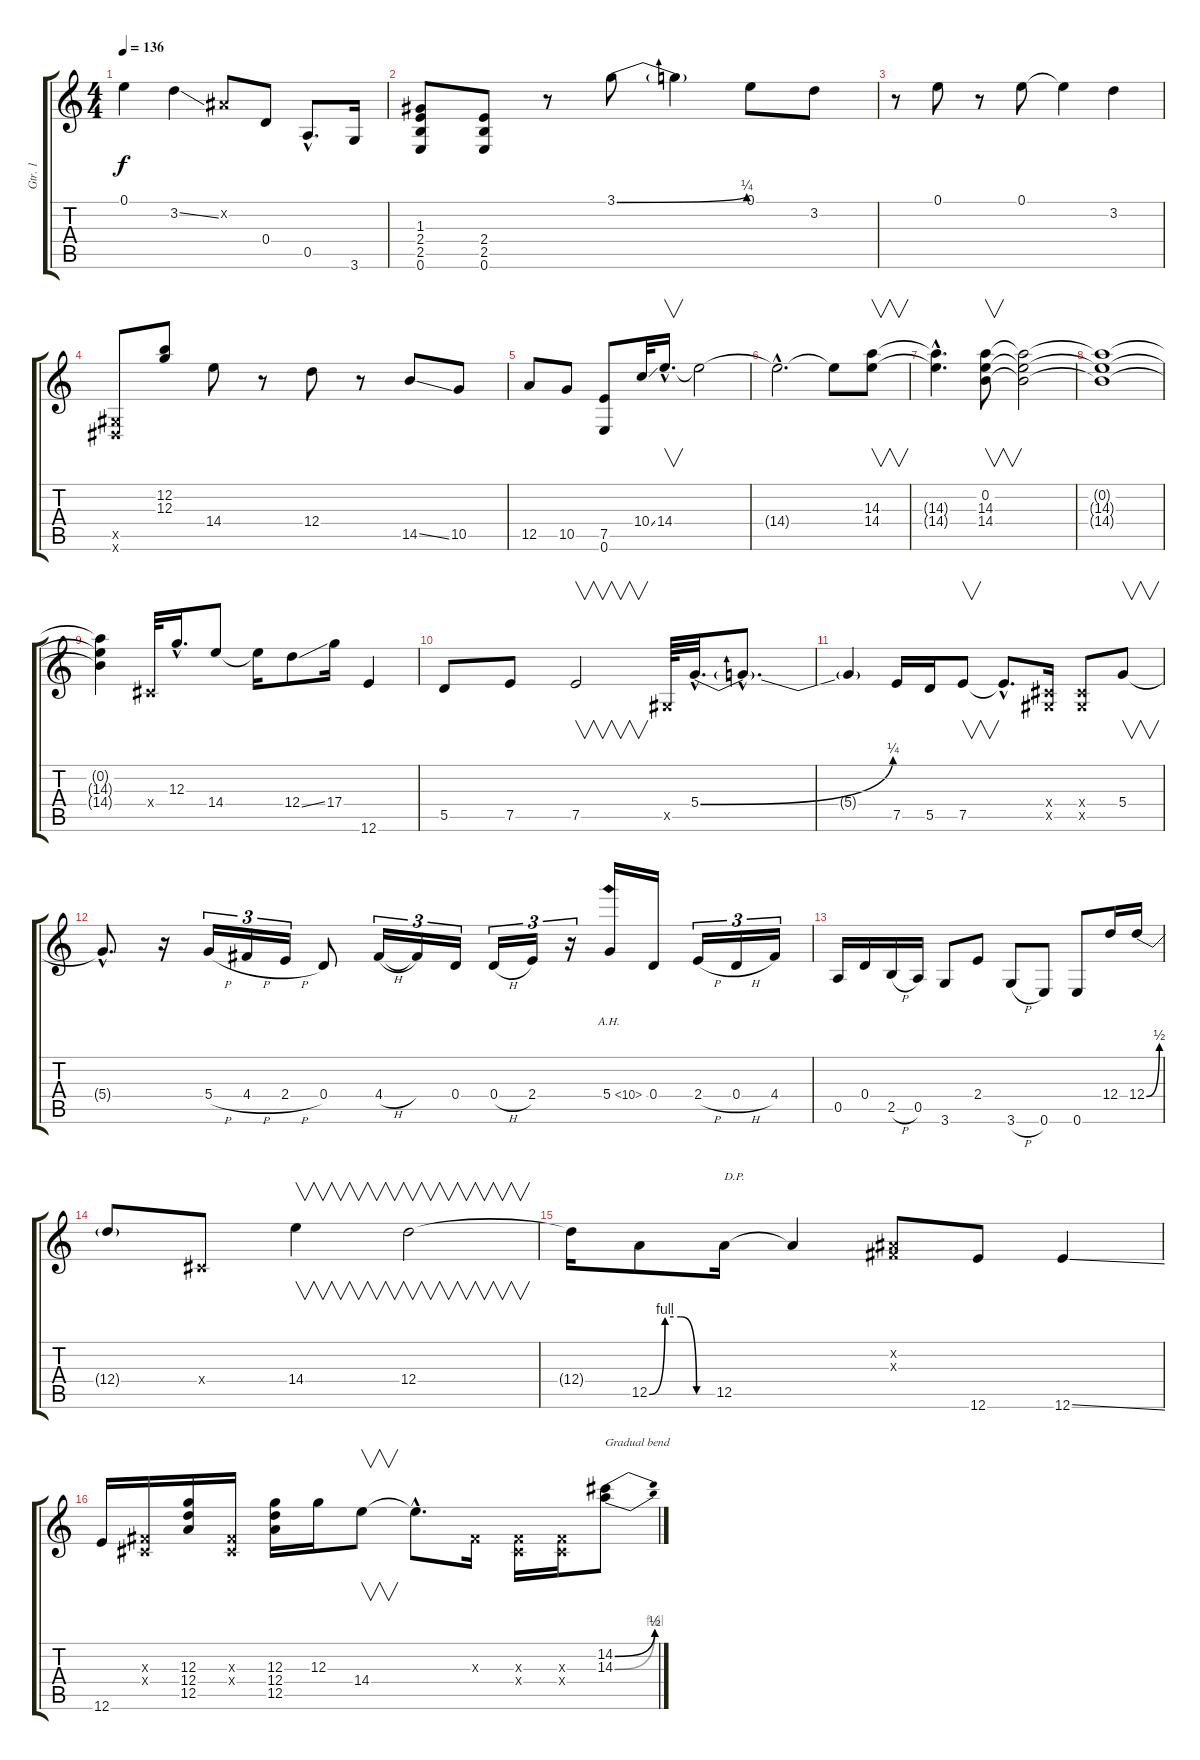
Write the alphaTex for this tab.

\track ("Gtr. 1" "Gtr. 1") {instrument overdrivenguitar}
\staff {score tabs}
\tuning (E4 B3 G3 D3 A2 E2) {hide}
\ts (4 4)
\tempo 136
\clef g2
\ks c
0.1.4{dy f} 3.2{ss}.4 -1.2{x}.8 0.4.8 0.5{hac}.8{d} 3.6.16 |
(1.3 2.4 2.5 0.6).8 (2.4 2.5 0.6).8 r.8 3.1{be (bend 0 0 60 1)}.8 3.1{t}.4 0.1.8 3.2.8 |
r.8 0.1.8 r.8 0.1.8 0.1{t}.4 3.2.4 |
(-1.5{x} -1.6{x}).8 (12.2 12.3).8 14.4.8 r.8 12.4.8 r.8 14.5{ss}.8 10.5.8 |
12.5.8 10.5.8 (7.5 0.6).8 10.4{ss}.32 14.4{hac}.16{v d} 14.4{t}.2 |
14.4{hac t}.2{d} 14.4{t}.8 (14.3 14.4).8{v} |
(14.3{hac t} 14.4{hac t}).4{d} (0.2 14.3 14.4).8{v} (0.2{t} 14.3{t} 14.4{t}).2 |
(0.2{t} 14.3{t} 14.4{t}).1 |
(0.2{t} 14.3{t} 14.4{t}).4 -1.4{x}.32 12.3{hac}.16{d} 14.4.8 14.4{t}.16 12.4{ss}.8 17.4.16 12.6.4 |
5.5.8 7.5.8 7.5.2{v} -1.5{x}.64 5.4{be (bend 0 0 60 1) hac}.32{d} 5.4{hac t}.8{d} |
5.4{t}.4 7.5.16 5.5.16 7.5.8{v} 7.5{hac t}.8{d} (-1.4{x} -1.5{x}).16 (-1.4{x} -1.5{x}).8 5.4.8{v} |
5.4{hac t}.8{d} r.16 5.4{h}.16{tu (3 2)} 4.4{h}.16{tu (3 2)} 2.4{h}.16{tu (3 2)} 0.4.8 4.4{h}.16{tu (3 2)} 4.4{t}.16{tu (3 2)} 0.4.16{tu (3 2)} 0.4{h}.16{tu (3 2)} 2.4.16{tu (3 2)} r.16{tu (3 2)} 5.4{ah 5}.16 0.4.16 2.4{h}.16{tu (3 2)} 0.4{h}.16{tu (3 2)} 4.4.16{tu (3 2)} |
0.5.16 0.4.16 2.5{h}.16 0.5.16 3.6.8 2.4.8 3.6{h}.8 0.6.8 0.6.8 12.4.16 12.4{be (bend 0 0 60 2)}.16 |
12.4{t}.8 -1.4{x}.8 14.4.4{v} 12.4.2{v} |
12.4{t}.16 12.5{be (custom 0 0 15 4 30 4 45 0 60 0)}.8 12.5.16{txt "D.P."} 12.5{t}.4 (-1.2{x} -1.3{x}).8 12.6.8 12.6{ss}.4 |
12.6.16 (-1.3{x} -1.4{x}).16 (12.3 12.4 12.5).16 (-1.3{x} -1.4{x}).16 (12.3 12.4 12.5).16 12.3.16 14.4.8{v} 14.4{hac t}.8{d} -1.3{x}.16 (-1.3{x} -1.4{x}).16 (-1.3{x} -1.4{x}).16 (14.2{be (bend 0 0 60 2)} 14.3{be (bend 0 0 60 4)}).8{txt "Gradual bend"}
